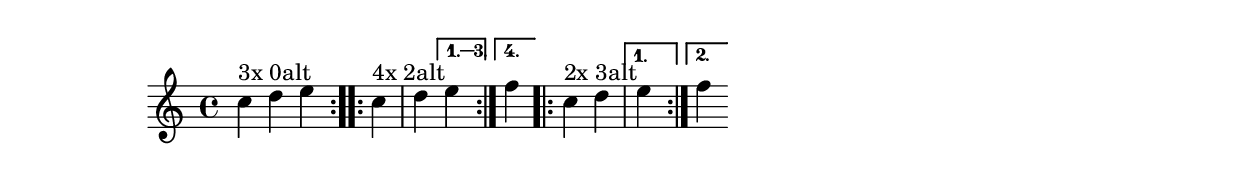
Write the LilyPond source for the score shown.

\version "2.14.0"
#(ly:set-option 'warning-as-error #f)

\header{
  texidoc="
Volta (Semi folded) behavior.  Voltas can start on non-barline moments.
If they don't barlines should still be shown.
"
}

%%  no alts.

\context Voice \relative c'' {
  %% repeat non aligning with barlines.
  \repeat volta 3 { c^"3x 0alt" d e }
  %% less alts than body
  \repeat volta 4 { c^"4x 2alt" d } \alternative { e f }
  %% more alts than body
  \repeat volta 2 { c^"2x 3alt" d } \alternative { e f g }
}


